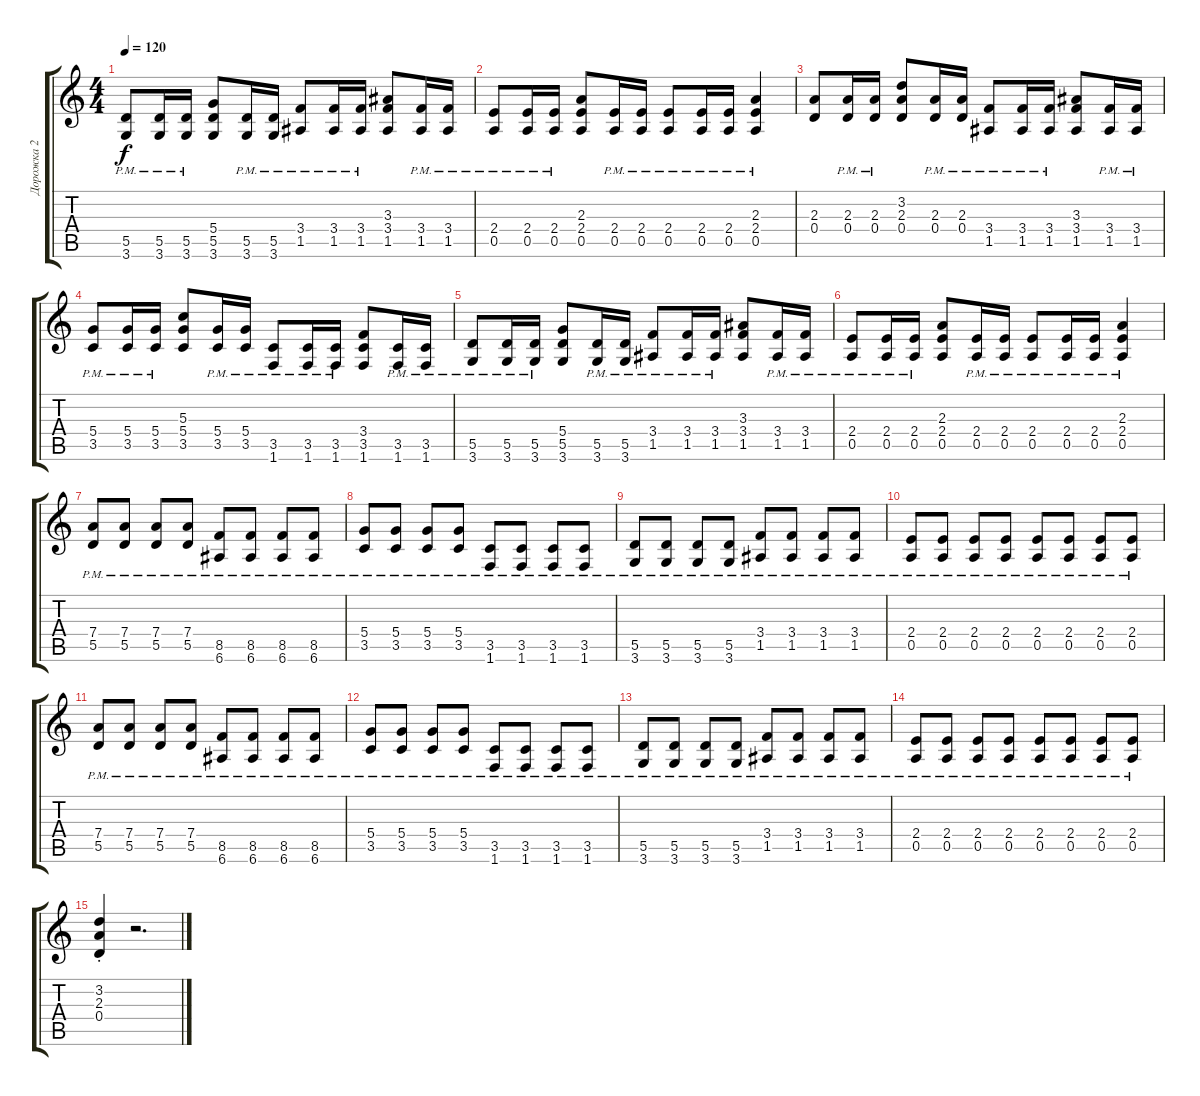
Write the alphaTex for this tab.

\track ("Дорожка 2" "Дорожка 2") {instrument distortionguitar}
\staff {score tabs}
\tuning (E4 B3 G3 D3 A2 E2) {hide}
\ts (4 4)
\tempo 120
\clef g2
\ks c
(5.5{pm} 3.6{pm}).8{dy f} (5.5{pm} 3.6{pm}).16 (5.5{pm} 3.6{pm}).16 (5.4 5.5 3.6).8 (5.5{pm} 3.6{pm}).16 (5.5{pm} 3.6{pm}).16 (3.4{pm} 1.5{pm}).8 (3.4{pm} 1.5{pm}).16 (3.4{pm} 1.5{pm}).16 (3.3 3.4 1.5).8 (3.4{pm} 1.5{pm}).16 (3.4{pm} 1.5{pm}).16 |
(2.4{pm} 0.5{pm}).8 (2.4{pm} 0.5{pm}).16 (2.4{pm} 0.5{pm}).16 (2.3 2.4 0.5).8 (2.4{pm} 0.5{pm}).16 (2.4{pm} 0.5{pm}).16 (2.4{pm} 0.5{pm}).8 (2.4{pm} 0.5{pm}).16 (2.4{pm} 0.5{pm}).16 (2.3{pm} 2.4{pm} 0.5{pm}).4 |
(2.3 0.4).8 (2.3{pm} 0.4{pm}).16 (2.3{pm} 0.4{pm}).16 (3.2 2.3 0.4).8 (2.3{pm} 0.4{pm}).16 (2.3{pm} 0.4{pm}).16 (3.4{pm} 1.5{pm}).8 (3.4{pm} 1.5).16 (3.4{pm} 1.5).16 (3.3 3.4 1.5).8 (3.4{pm} 1.5{pm}).16 (3.4{pm} 1.5{pm}).16 |
(5.4{pm} 3.5{pm}).8 (5.4{pm} 3.5{pm}).16 (5.4{pm} 3.5{pm}).16 (5.3 5.4 3.5).8 (5.4{pm} 3.5{pm}).16 (5.4{pm} 3.5{pm}).16 (3.5{pm} 1.6{pm}).8 (3.5{pm} 1.6{pm}).16 (3.5{pm} 1.6{pm}).16 (3.4 3.5 1.6).8 (3.5{pm} 1.6{pm}).16 (3.5{pm} 1.6{pm}).16 |
(5.5{pm} 3.6{pm}).8 (5.5{pm} 3.6{pm}).16 (5.5{pm} 3.6{pm}).16 (5.4 5.5 3.6).8 (5.5{pm} 3.6{pm}).16 (5.5{pm} 3.6{pm}).16 (3.4{pm} 1.5{pm}).8 (3.4{pm} 1.5{pm}).16 (3.4{pm} 1.5{pm}).16 (3.3 3.4 1.5).8 (3.4{pm} 1.5{pm}).16 (3.4{pm} 1.5{pm}).16 |
(2.4{pm} 0.5{pm}).8 (2.4{pm} 0.5{pm}).16 (2.4{pm} 0.5{pm}).16 (2.3 2.4 0.5).8 (2.4{pm} 0.5{pm}).16 (2.4{pm} 0.5{pm}).16 (2.4{pm} 0.5{pm}).8 (2.4{pm} 0.5{pm}).16 (2.4{pm} 0.5{pm}).16 (2.3{pm} 2.4{pm} 0.5{pm}).4 |
(7.4{pm} 5.5{pm}).8 (7.4{pm} 5.5{pm}).8 (7.4{pm} 5.5{pm}).8 (7.4{pm} 5.5{pm}).8 (8.5{pm} 6.6{pm}).8 (8.5{pm} 6.6{pm}).8 (8.5{pm} 6.6{pm}).8 (8.5{pm} 6.6{pm}).8 |
(5.4{pm} 3.5{pm}).8 (5.4{pm} 3.5{pm}).8 (5.4{pm} 3.5{pm}).8 (5.4{pm} 3.5{pm}).8 (3.5{pm} 1.6{pm}).8 (3.5{pm} 1.6{pm}).8 (3.5{pm} 1.6{pm}).8 (3.5{pm} 1.6{pm}).8 |
(5.5{pm} 3.6{pm}).8 (5.5{pm} 3.6{pm}).8 (5.5{pm} 3.6{pm}).8 (5.5{pm} 3.6{pm}).8 (3.4{pm} 1.5{pm}).8 (3.4{pm} 1.5{pm}).8 (3.4{pm} 1.5{pm}).8 (3.4{pm} 1.5{pm}).8 |
(2.4{pm} 0.5{pm}).8 (2.4{pm} 0.5{pm}).8 (2.4{pm} 0.5{pm}).8 (2.4{pm} 0.5{pm}).8 (2.4{pm} 0.5{pm}).8 (2.4{pm} 0.5{pm}).8 (2.4{pm} 0.5{pm}).8 (2.4{pm} 0.5{pm}).8 |
(7.4{pm} 5.5{pm}).8 (7.4{pm} 5.5{pm}).8 (7.4{pm} 5.5{pm}).8 (7.4{pm} 5.5{pm}).8 (8.5{pm} 6.6{pm}).8 (8.5{pm} 6.6{pm}).8 (8.5{pm} 6.6{pm}).8 (8.5{pm} 6.6{pm}).8 |
(5.4{pm} 3.5{pm}).8 (5.4{pm} 3.5{pm}).8 (5.4{pm} 3.5{pm}).8 (5.4{pm} 3.5{pm}).8 (3.5{pm} 1.6{pm}).8 (3.5{pm} 1.6{pm}).8 (3.5{pm} 1.6{pm}).8 (3.5{pm} 1.6{pm}).8 |
(5.5{pm} 3.6{pm}).8 (5.5{pm} 3.6{pm}).8 (5.5{pm} 3.6{pm}).8 (5.5{pm} 3.6{pm}).8 (3.4{pm} 1.5{pm}).8 (3.4{pm} 1.5{pm}).8 (3.4{pm} 1.5{pm}).8 (3.4{pm} 1.5{pm}).8 |
(2.4{pm} 0.5{pm}).8 (2.4{pm} 0.5{pm}).8 (2.4{pm} 0.5{pm}).8 (2.4{pm} 0.5{pm}).8 (2.4{pm} 0.5{pm}).8 (2.4{pm} 0.5{pm}).8 (2.4{pm} 0.5{pm}).8 (2.4{pm} 0.5{pm}).8 |
(3.2{st} 2.3{st} 0.4{st}).4 r.2{d}
